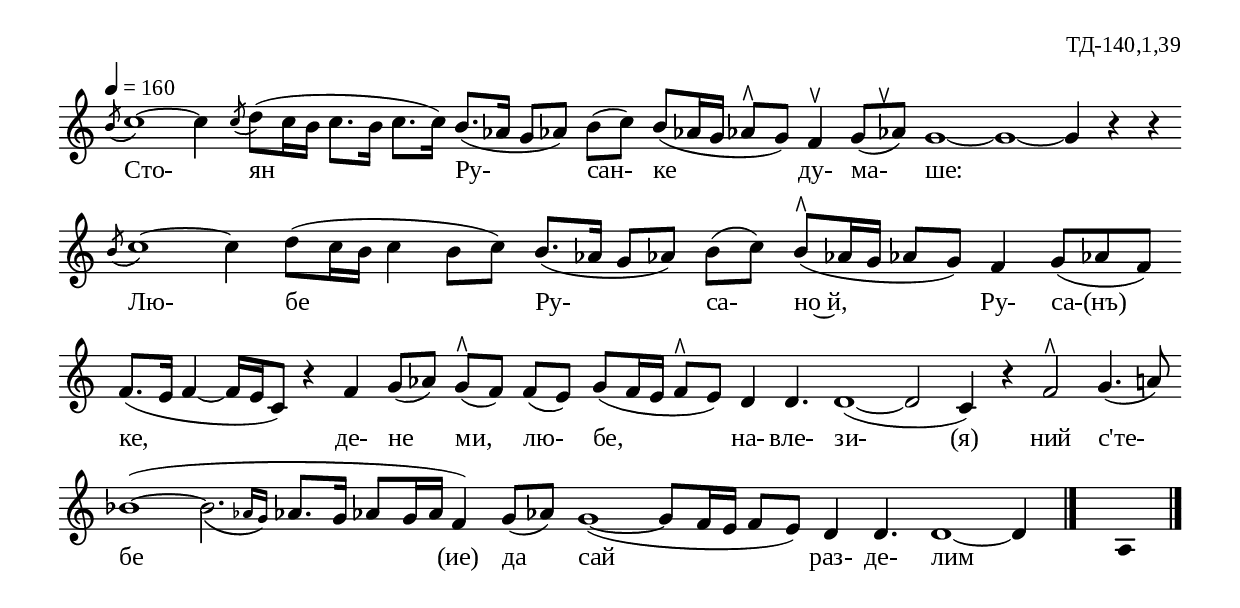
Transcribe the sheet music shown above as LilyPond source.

%{
td_140_1_39
%}

\include "td-preamble.ly"

\score {
\relative c'' {
\tempo 4 = 160
\cadenzaOn
\phrasingSlurDown
\acciaccatura b8 c1~ c4 \acciaccatura c8 d[( c16 b] c8.[ b16] c8.[ c16]) b8.[( aes16] g8[ aes!])
b8[( c]) b[( aes!16 g] aes!8^\rtoe[ g]) f4^\ltoe g8([ s^\ltoe aes!]) g1~ g~ g4 r r
\bar ""
\acciaccatura b8 c1~ c4 d8[( c16 b] c4 b8[ c]) b8.([ aes!16] g8[ aes!]) b[( c]) b^\rtoe[( aes!16 g] aes!8[ g])
f4 g8([ aes! f])
\bar ""
f8.([ e16] f4~ f16[ e c8]) r4 f g8[( aes!]) g^\rtoe[( f]) f([ e]) g[( f16 e] f8^\rtoe[ e]) d4 d4. d1(~ d2 c4) r4
f2^\rtoe g4.( a8)
\bar ""
bes1(~ \afterGrace bes2.\( { aes16[ g\)] } aes!8.[ g16] aes!8[ g16 aes] f4) g8([ aes!)]
g1(~ g8[ f16 e] f8[ e]) d4 d4. d1~ d4
 \bar "|." 
 s4 \fixB a
 \bar "|."  
}
\addlyrics { Сто- ян Ру- сан- ке ду- ма- ше: Лю- бе Ру- са- но~й, Ру- "са-(нъ)" ке,
де- не ми, лю- бе, на- вле- "зи-             (я)" 
ний с'те- "бе                                              (ие)" да сай раз- де- лим }
%
\layout {
   \context { 
	    \Staff \remove "Time_signature_engraver" } 
  indent = #0
  line-width = 190\mm
  ragged-right=##f
}
%
\midi { 
	\context {
		\Score tempoWholesPerMinute = #(ly:make-moment 160 4)
		}
	}
}
%
\header{
  opus = "ТД-140,1,39"
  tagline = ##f
}


